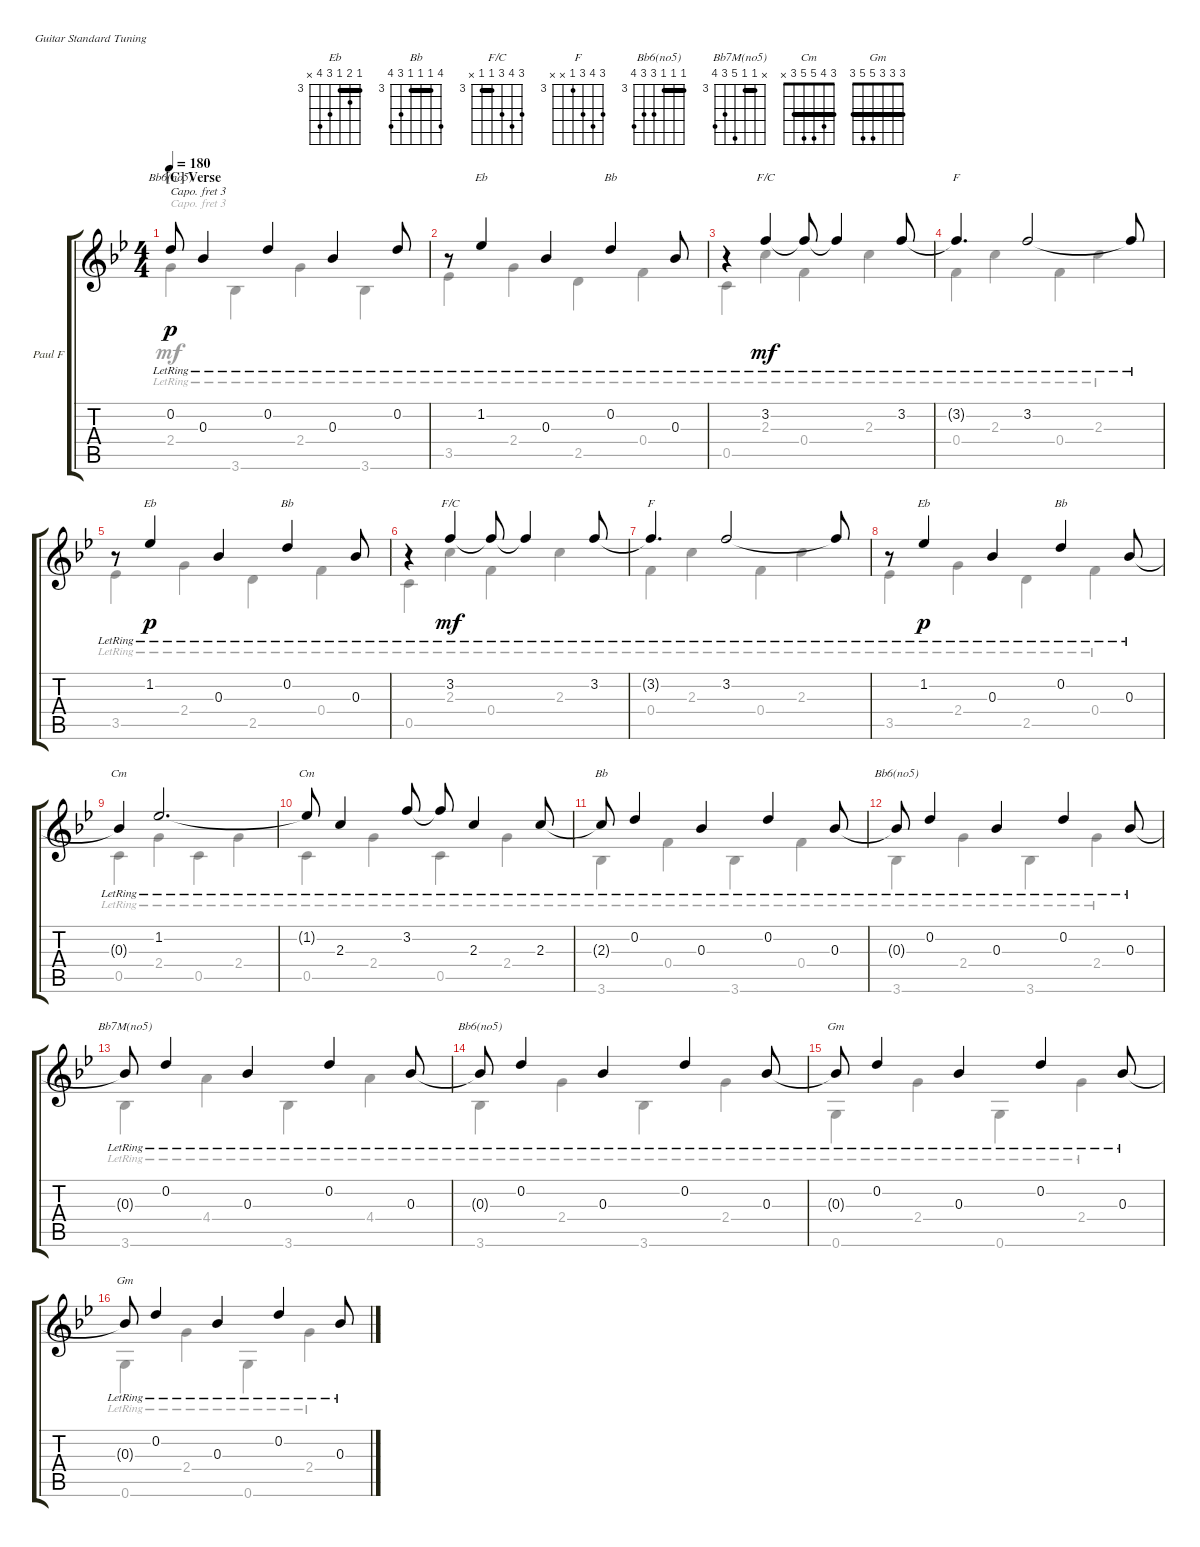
\defaultSystemsLayout 4
\bracketExtendMode groupsimilarinstruments
\firstSystemTrackNameOrientation horizontal
\otherSystemsTrackNameOrientation horizontal
\track ("Paul's Fingerpicking" "Paul F") {instrument acousticguitarsteel}
\staff {score tabs}
\capo 3
\tuning (E4 B3 G3 D3 A2 E2)
\chord ("Eb" 3 4 3 5 6 x) {firstfret 3 barre 3}
\chord ("Bb" 6 3 3 3 5 6) {firstfret 3 barre (3 3)}
\chord ("F/C" 5 6 5 3 3 x) {firstfret 3 barre 3}
\chord ("F" 5 6 5 3 x x) {firstfret 3}
\chord ("Bb6(no5)" 3 3 3 5 5 6) {firstfret 3 barre (3 3)}
\chord ("Bb7M(no5)" x 3 3 7 5 6) {firstfret 3 barre 3}
\chord ("Cm" 3 4 5 5 3 x) {barre 3}
\chord ("Gm" 3 3 3 5 5 3) {barre (3 3 3)}
\voice
\ts (4 4)
\section ("C" "Verse")
\tempo 180
\clef g2
\ks bb
0.2{lr}.8{ch "Bb6(no5)" dy p} 0.3{lr}.4 0.2{lr}.4 0.3{lr}.4 0.2{lr}.8 |
r.8 1.2{lr}.4{ch "Eb"} 0.3{lr}.4 0.2{lr}.4{ch "Bb"} 0.3{lr}.8 |
r.4 3.2{lr}.4{ch "F/C" dy mf} 3.2{lr t}.8 3.2{lr t}.4 3.2{lr}.8 |
3.2{lr t}.4{d ch "F"} 3.2{lr}.2 3.2{lr t}.8 |
r.8 1.2{lr}.4{ch "Eb" dy p} 0.3{lr}.4 0.2{lr}.4{ch "Bb"} 0.3{lr}.8 |
r.4 3.2{lr}.4{ch "F/C" dy mf} 3.2{lr t}.8 3.2{lr t}.4 3.2{lr}.8 |
3.2{lr t}.4{d ch "F"} 3.2{lr}.2 3.2{lr t}.8 |
r.8 1.2{lr}.4{ch "Eb" dy p} 0.3{lr}.4 0.2{lr}.4{ch "Bb"} 0.3{lr}.8 |
0.3{lr t}.4{ch "Cm"} 1.2{lr}.2{d} |
1.2{lr t}.8{ch "Cm"} 2.3{lr}.4 3.2{lr}.8 3.2{lr t}.8 2.3{lr}.4 2.3{lr}.8 |
2.3{lr t}.8{ch "Bb"} 0.2{lr}.4 0.3{lr}.4 0.2{lr}.4 0.3{lr}.8 |
0.3{lr t}.8{ch "Bb6(no5)"} 0.2{lr}.4 0.3{lr}.4 0.2{lr}.4 0.3{lr}.8 |
0.3{lr t}.8{ch "Bb7M(no5)"} 0.2{lr}.4 0.3{lr}.4 0.2{lr}.4 0.3{lr}.8 |
0.3{lr t}.8{ch "Bb6(no5)"} 0.2{lr}.4 0.3{lr}.4 0.2{lr}.4 0.3{lr}.8 |
0.3{lr t}.8{ch "Gm"} 0.2{lr}.4 0.3{lr}.4 0.2{lr}.4 0.3{lr}.8 |
0.3{lr t}.8{ch "Gm"} 0.2{lr}.4 0.3{lr}.4 0.2{lr}.4 0.3{lr}.8
\voice
\clef g2
\ottava regular
\simile none
\ks bb
2.4{lr}.4{dy mf} 3.6{lr}.4 2.4{lr}.4 3.6{lr}.4 |
3.5{lr}.4 2.4{lr}.4 2.5{lr}.4 0.4{lr}.4 |
0.5{lr}.4 2.3{lr}.4 0.4{lr}.4 2.3{lr}.4 |
0.4{lr}.4 2.3{lr}.4 0.4{lr}.4 2.3{lr}.4 |
3.5{lr}.4 2.4{lr}.4 2.5{lr}.4 0.4{lr}.4 |
0.5{lr}.4 2.3{lr}.4 0.4{lr}.4 2.3{lr}.4 |
0.4{lr}.4 2.3{lr}.4 0.4{lr}.4 2.3{lr}.4 |
3.5{lr}.4 2.4{lr}.4 2.5{lr}.4 0.4{lr}.4 |
0.5{lr}.4 2.4{lr}.4 0.5{lr}.4 2.4{lr}.4 |
0.5{lr}.4 2.4{lr}.4 0.5{lr}.4 2.4{lr}.4 |
3.6{lr}.4 0.4{lr}.4 3.6{lr}.4 0.4{lr}.4 |
3.6{lr}.4 2.4{lr}.4 3.6{lr}.4 2.4{lr}.4 |
3.6{lr}.4 4.4{lr}.4 3.6{lr}.4 4.4{lr}.4 |
3.6{lr}.4 2.4{lr}.4 3.6{lr}.4 2.4{lr}.4 |
0.6{lr}.4 2.4{lr}.4 0.6{lr}.4 2.4{lr}.4 |
0.6{lr}.4 2.4{lr}.4 0.6{lr}.4 2.4{lr}.4
